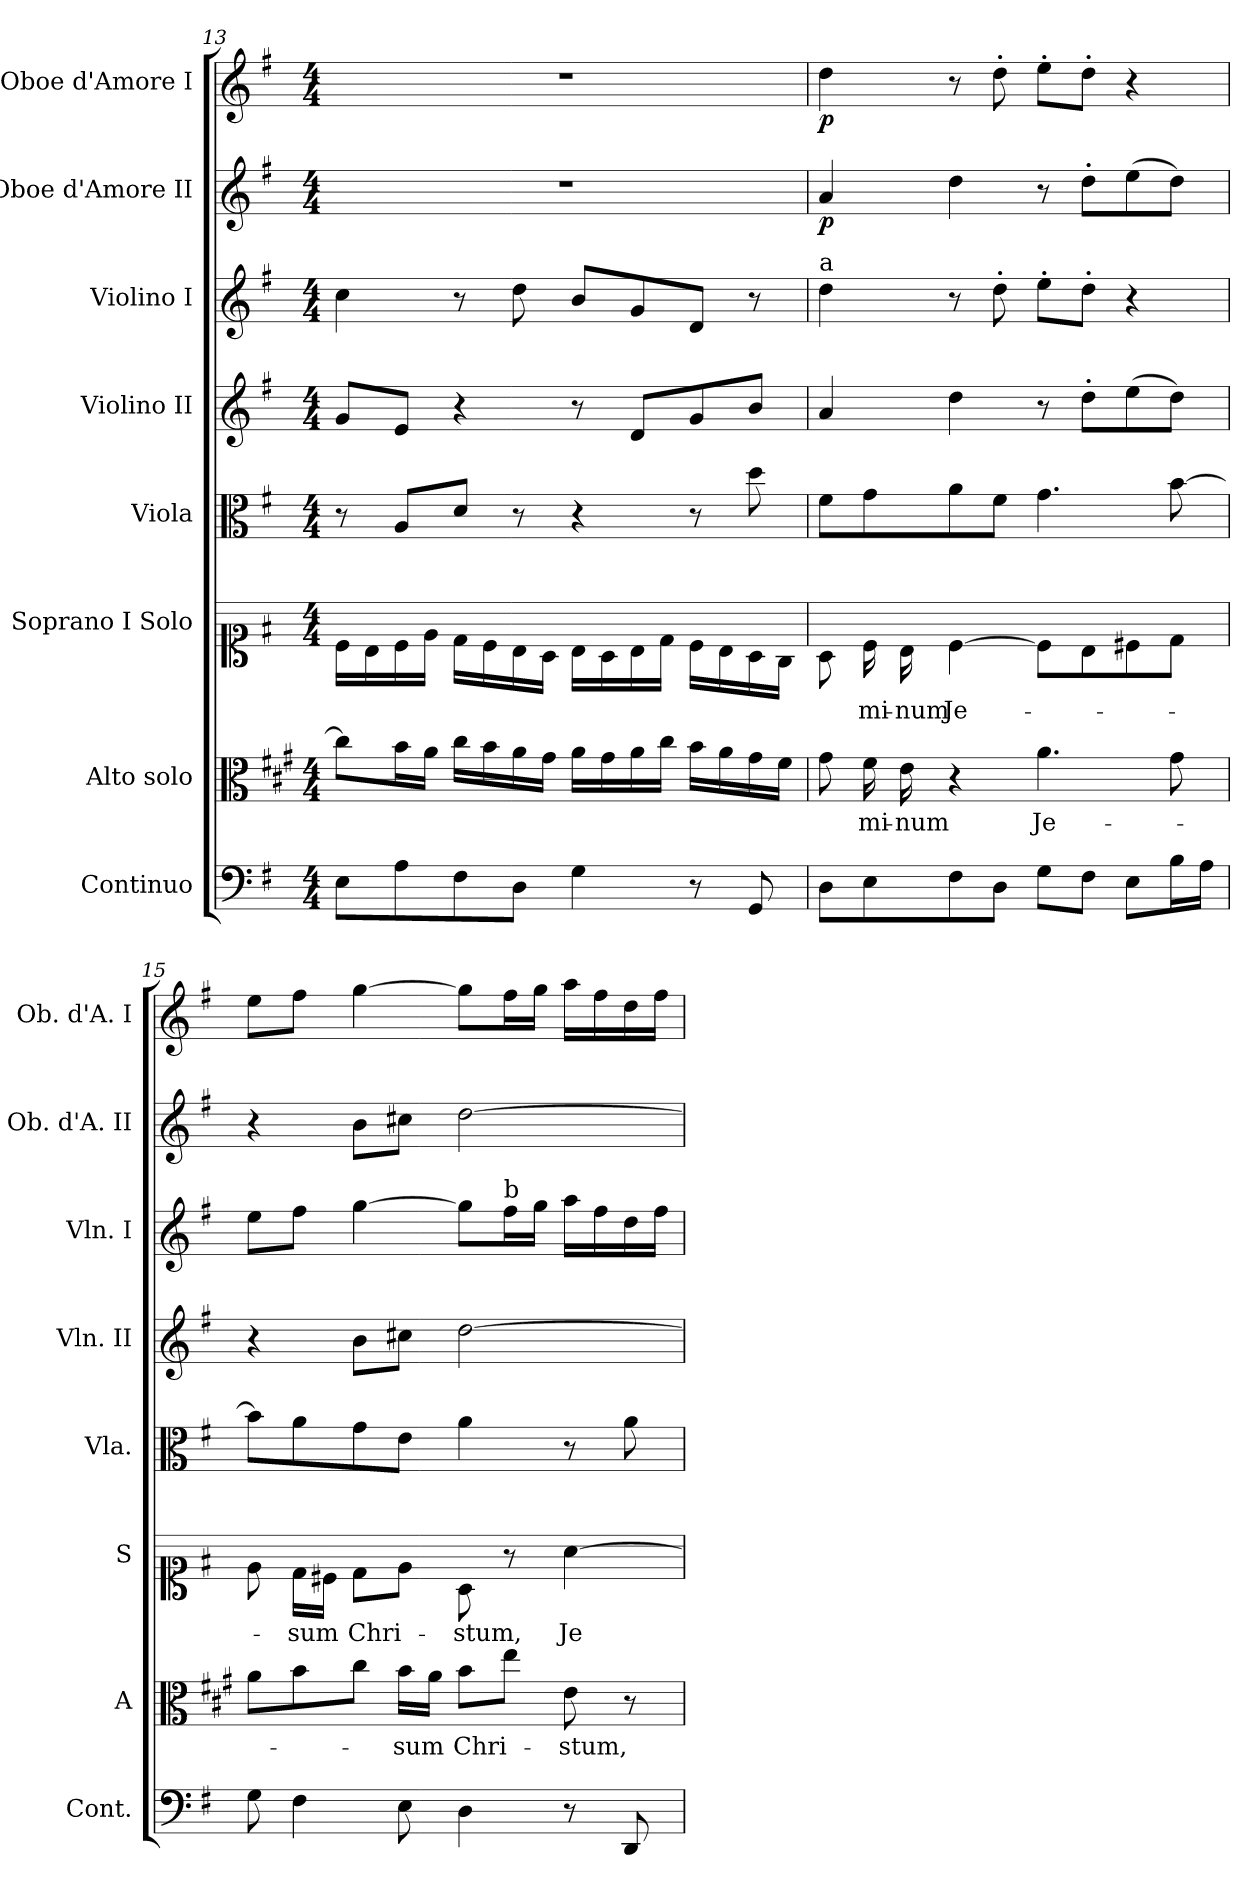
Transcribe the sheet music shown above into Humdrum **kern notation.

**kern	**kern	**text	**kern	**text	**kern	**kern	**kern	**kern	**dynam	**kern	**dynam
*part8	*part7	*part7	*part6	*part6	*part5	*part4	*part3	*part2	*part2	*part1	*part1
*staff8	*staff7	*staff7	*staff6	*staff6	*staff5	*staff4	*staff3	*staff2	*staff2	*staff1	*staff1
*I"Continuo	*I"Alto solo	*	*I"Soprano I Solo	*	*I"Viola	*I"Violino II	*I"Violino I	*I"Oboe d'Amore II	*	*I"Oboe d'Amore I	*
*I'Cont.	*I'A	*	*I'S	*	*I'Vla.	*I'Vln. II	*I'Vln. I	*I'Ob. d'A. II	*	*I'Ob. d'A. I	*
*clefF4	*clefC3	*	*clefC1	*	*clefC3	*clefG2	*clefG2	*clefG2	*	*clefG2	*
*	*ITrd1c2	*	*ITrd-7c-12	*	*	*	*	*	*	*	*
*k[f#]	*k[f#]	*	*k[f#]	*	*k[f#]	*k[f#]	*k[f#]	*k[f#]	*	*k[f#]	*
*M4/4	*M4/4	*	*M4/4	*	*M4/4	*M4/4	*M4/4	*M4/4	*	*M4/4	*
=13	=13	=13	=13	=13	=13	=13	=13	=13	=13	=13	=13
8E\L	8b\L]	.	16cc\LL	.	8r	8g/L	4cc\	1r	.	1r	.
.	.	.	16b\	.	.	.	.	.	.	.	.
8A\	16a\L	.	16cc\	.	8A/L	8e/J	.	.	.	.	.
.	16g\JJ	.	16ee\JJ	.	.	.	.	.	.	.	.
8F#\	16b\LL	.	16dd\LL	.	8d/J	4r	8r	.	.	.	.
.	16a\	.	16cc\	.	.	.	.	.	.	.	.
8D\J	16g\	.	16b\	.	8r	.	8dd\	.	.	.	.
.	16f#\JJ	.	16a\JJ	.	.	.	.	.	.	.	.
4G\	16g\LL	.	16b\LL	.	4r	8r	8b/L	.	.	.	.
.	16f#\	.	16a\	.	.	.	.	.	.	.	.
.	16g\	.	16b\	.	.	8d/L	8g/	.	.	.	.
.	16b\JJ	.	16dd\JJ	.	.	.	.	.	.	.	.
8r	16a\LL	.	16cc\LL	.	8r	8g/	8d/J	.	.	.	.
.	16g\	.	16b\	.	.	.	.	.	.	.	.
8GG/	16f#\	.	16a\	.	8dd\	8b/J	8r	.	.	.	.
.	16e\JJ	.	16g\JJ	.	.	.	.	.	.	.	.
=14	=14	=14	=14	=14	=14	=14	=14	=14	=14	=14	=14
!	!	!	!	!	!	!	!LO:TX:a:t=a	!	!	!	!
!	!	!	!	!	!	!	!	!	!LO:DY:b	!	!LO:DY:b
8D\L	8f#\	.	8a\	.	8f#\L	4a/	4dd\	4a/	p	4dd\	p
8E\	16e\	-mi-	16cc\	-mi-	8g\	.	.	.	.	.	.
.	16d\	-num	16b\	-num	.	.	.	.	.	.	.
8F#\	4r	.	[4cc\	Je-	8a\	4dd\	8r	4dd\	.	8r	.
8D\J	.	.	.	.	8f#\J	.	8dd'\	.	.	8dd'\	.
8G\L	4.g\	Je-	8cc\L]	.	4.g\	8r	8ee'\L	8r	.	8ee'\L	.
8F#\J	.	.	8b\	.	.	8dd'\L	8dd'\J	8dd'\L	.	8dd'\J	.
8E\L	.	.	8cc#X\	.	.	(8ee\	4r	(8ee\	.	4r	.
16B\L	8f#\	.	8dd\J	.	[8b\	8dd\J)	.	8dd\J)	.	.	.
16A\JJ	.	.	.	.	.	.	.	.	.	.	.
=15	=15	=15	=15	=15	=15	=15	=15	=15	=15	=15	=15
8G\	8g\L	.	8ee\	.	8b\L]	4r	8ee\L	4r	.	8ee\L	.
4F#\	8a\	.	16dd\LL	-sum	8a\	.	8ff#\J	.	.	8ff#\J	.
.	.	.	16cc#X\JJ	.	.	.	.	.	.	.	.
.	8b\J	.	8dd\L	Chri-	8g\	8b\L	[4gg\	8b\L	.	[4gg\	.
8E\	16a\LL	-sum	8ee\J	.	8e\J	8cc#X\J	.	8cc#X\J	.	.	.
.	16g\JJ	.	.	.	.	.	.	.	.	.	.
4D\	8a\L	Chri-	8a\	-stum,	4a\	[2dd\	8gg\L]	[2dd\	.	8gg\L]	.
!	!	!	!	!	!	!	!LO:TX:a:t=b	!	!	!	!
.	8dd\J	.	8r	.	.	.	16ff#\L	.	.	16ff#\L	.
.	.	.	.	.	.	.	16gg\JJ	.	.	16gg\JJ	.
8r	8d\	-stum,	[4aa\	Je-	8r	.	16aa\LL	.	.	16aa\LL	.
.	.	.	.	.	.	.	16ff#\	.	.	16ff#\	.
8DD/	8r	.	.	.	8a\	.	16dd\	.	.	16dd\	.
.	.	.	.	.	.	.	16ff#\JJ	.	.	16ff#\JJ	.
=	=	=	=	=	=	=	=	=	=	=	=
*-	*-	*-	*-	*-	*-	*-	*-	*-	*-	*-	*-
